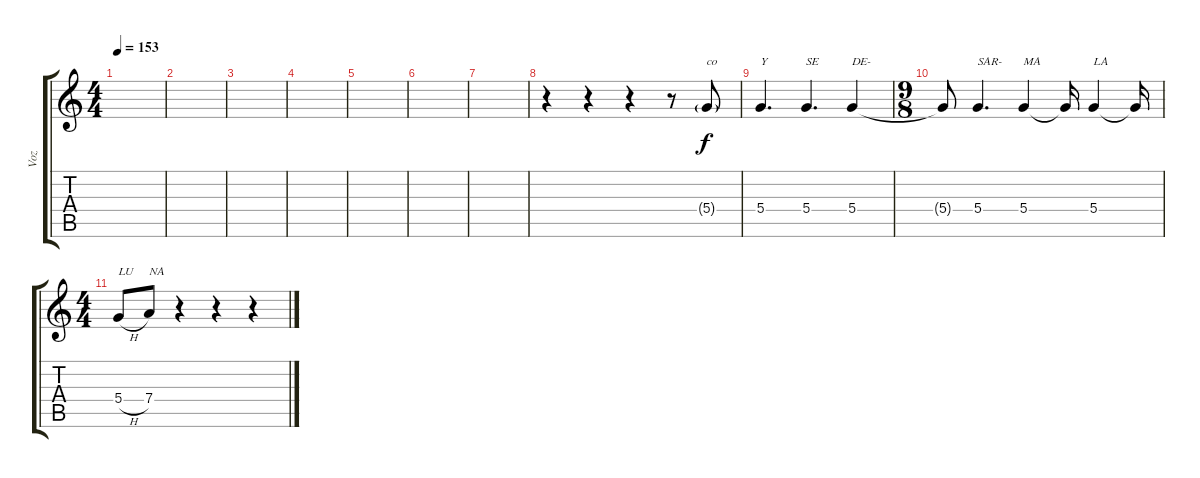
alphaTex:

\track ("Voz" "Voz") {instrument acousticguitarsteel}
\staff {score tabs}
\tuning (E4 B3 G3 D3 A2 E2) {hide}
\ts (4 4)
\tempo 153
\clef g2
\ks c
|
|
|
|
|
|
|
r.4 r.4 r.4 r.8 5.4{g}.8{txt "co"} |
5.4.4{d txt "Y" dy f} 5.4.4{d txt "SE"} 5.4.4{txt "DE-"} |
\ts (9 8)
5.4{t}.8 5.4.4{d txt "SAR-"} 5.4.4{txt "MA"} 5.4{t}.16 5.4.4{txt "LA"} 5.4{t}.16 |
\ts (4 4)
5.4{h}.8{txt "LU"} 7.4.8{txt "NA"} r.4 r.4 r.4
